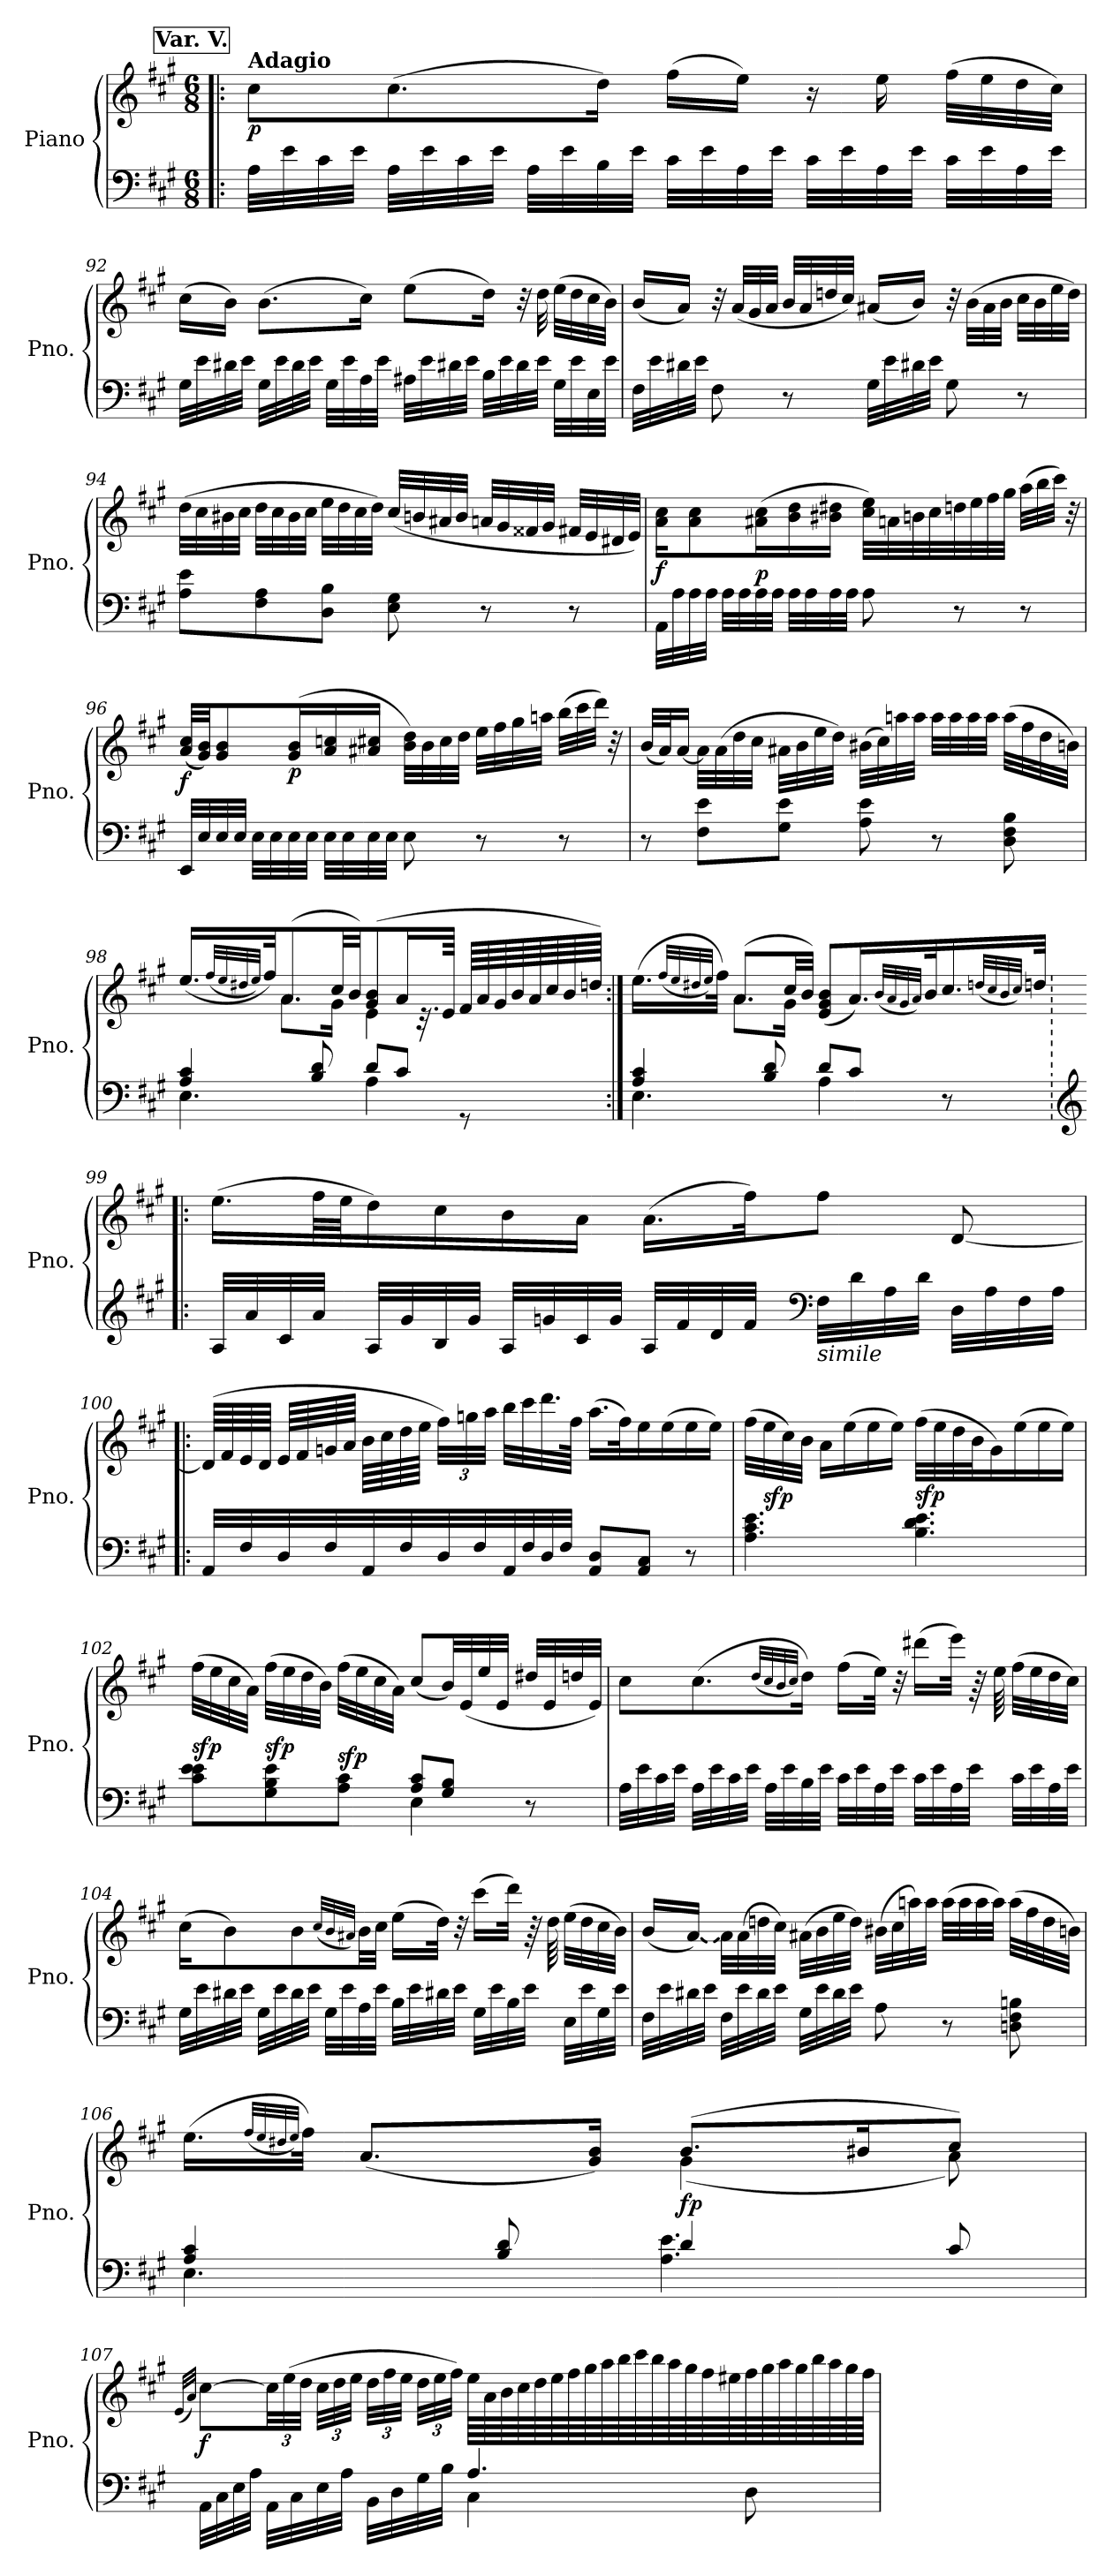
**kern	**kern	**dynam
*part1	*part1	*part1
*staff2	*staff1	*staff1/2
*I"Piano	*	*
*I'Pno.	*	*
!!LO:PB:g=z
*clefF4	*clefG2	*
*k[f#c#g#]	*k[f#c#g#]	*
*M6/8	*M6/8	*
*MM30	*MM30	*
!!LO:REH:place=s1:a:B:fs=14:t=Var. V.
=91!|:	=91!|:	=91!|:
!	!LO:TX:a:B:t=Adagio	!
!	!	!LO:DY:b
32A\LLL	8cc#\L	p
32e\	.	.
32c#\	.	.
32e\JJJ	.	.
32A\LLL	(>8.cc#\	.
32e\	.	.
32c#\	.	.
32e\JJJ	.	.
32A\LLL	.	.
32e\	.	.
32B\	16dd\Jk)	.
32e\JJJ	.	.
32c#\LLL	(>16ff#\LL	.
32e\	.	.
32A\	16ee\JJ)	.
32e\JJJ	.	.
32c#\LLL	16r	.
32e\	.	.
32A\	16ee\	.
32e\JJJ	.	.
32c#\LLL	(>32ff#\LLL	.
32e\	32ee\	.
32A\	32dd\	.
32e\JJJ	32cc#\JJJ)	.
!!LO:LB:g=z
=92	=92	=92
32G#\LLL	(>16cc#\LL	.
32e\	.	.
32d#X\	16b\JJ)	.
32e\JJJ	.	.
32G#\LLL	(>8.b\L	.
32e\	.	.
32d#\	.	.
32e\JJJ	.	.
32G#\LLL	.	.
32e\	.	.
32A\	16cc#\Jk)	.
32e\JJJ	.	.
32A#X\LLL	(>8ee\L	.
32e\	.	.
32d#X\	.	.
32e\JJJ	.	.
32B\LLL	16dd\Jk)	.
32e\	.	.
32d#\	32r	.
32e\JJJ	32dd\	.
32G#\LLL	(>32ee\LLL	.
32e\	32dd\	.
32E\	32cc#\	.
32e\JJJ	32b\JJJ)	.
!!LO:LB:g=z
=93	=93	=93
32F#\LLL	(<16b/LL	.
32e\	.	.
32d#X\	16a/JJ)	.
32e\JJJ	.	.
8F#\	32r	.
.	(<32a/LLL	.
.	32g#/	.
.	32a/JJJ	.
8r	32b/LLL	.
.	32a/	.
.	32ddn/	.
.	32cc#/JJJ)	.
32G#\LLL	(<16a#X/LL	.
32e\	.	.
32d#X\	16b/JJ)	.
32e\JJJ	.	.
8G#\	32r	.
.	(>32b\LLL	.
.	32a#\	.
.	32b\JJJ	.
8r	32cc#\LLL	.
.	32b\	.
.	32ee\	.
.	32dd\JJJ)	.
!!LO:LB:g=z
=94	=94	=94
8A\ 8e\L	(>32dd\LLL	.
.	32cc#\	.
.	32b#X\	.
.	32cc#\JJJ	.
8F#\ 8A\	32dd\LLL	.
.	32cc#\	.
.	32b#\	.
.	32cc#\JJJ	.
8D\ 8B\J	32ee\LLL	.
.	32dd\	.
.	32cc#\	.
.	32dd\JJJ)	.
8E\ 8G#\	(<32cc#/LLL	.
.	32bn/	.
.	32a#X/	.
.	32b/JJJ	.
8r	32an/LLL	.
.	32g#/	.
.	32f##X/	.
.	32g#/JJJ	.
8r	32f#X/LLL	.
.	32e/	.
.	32d#X/	.
.	32e/JJJ)	.
!!LO:PB:g=z
=95	=95	=95
!	!	!LO:DY:b
32AA\LLL	16a\ 16cc#\KL	f
32A\	.	.
32A\	8a\ 8cc#\	.
32A\JJJ	.	.
32A\LLL	.	.
32A\	.	.
!	!	!LO:DY:a=2
32A\	(>16a#X\ 16cc#\L	p
32A\JJJ	.	.
32A\LLL	16b\ 16dd\	.
32A\	.	.
32A\	16b#X\ 16dd#X\JJ	.
32A\JJJ	.	.
8A\	32cc#\ 32ee\LLL)	.
.	32an\	.
.	32bn\	.
.	32cc#\	.
8r	32ddn\	.
.	32ee\	.
.	32ff#\	.
.	32gg#\JJJ	.
8r	(>32aa\LLL	.
.	32bb\	.
.	32ccc#\JJJ)	.
.	32r	.
!!LO:LB:g=z
=96	=96	=96
!	!	!LO:DY:b
32EE/LLL	(<32a/ 32cc#/LLL	f
32E/	32g#/ 32b/JJ)	.
32E/	8g#/ 8b/	.
32E/JJJ	.	.
32E\LLL	.	.
32E\	.	.
!	!	!LO:DY:b
32E\	(<16g#/ 16b/L	p
32E\JJJ	.	.
32E\LLL	16a/ 16ccn/	.
32E\	.	.
32E\	16a#X/ 16cc#X/JJ	.
32E\JJJ	.	.
8E\	32b\ 32dd\LLL)	.
.	32b\	.
.	32cc#\	.
.	32dd\JJJ	.
8r	32ee\LLL	.
.	32ff#\	.
.	32gg#\	.
.	32aan\JJJ	.
8r	(>32bb\LLL	.
.	32ccc#\	.
.	32ddd\JJJ)	.
.	32r	.
!!LO:LB:g=z
=97	=97	=97
8r	(<32b/LLL	.
.	32a/J)	.
.	[16a/JJ	.
8F#\ 8e\L	32a\LLL]	.
.	(>32a\	.
.	32dd\	.
.	32cc#\JJJ	.
8G#\ 8e\J	32a#X\LLL	.
.	32b\	.
.	32ee\	.
.	32dd\JJJ)	.
8A\ 8e\	(>32b#X\LLL	.
.	32cc#\)	.
.	32aan\	.
.	32aa\JJJ	.
8r	32aa\LLL	.
.	32aa\	.
.	32aa\	.
.	32aa\JJJ	.
8D\ 8F#\ 8B\	(>32aa\LLL	.
.	32ff#\	.
.	32dd\	.
.	32bn\JJJ)	.
!!LO:LB:g=z
=98	=98	=98
*^	*^	*
4A/ 4c#/	4.E\	(>16.ee\LL	8ryy	.
.	.	(<32qff#/LLL	.	.
.	.	32qee/	.	.
.	.	32qdd#X/	.	.
.	.	32qee/JJJ)	.	.
.	.	32ff#\JJk)	.	.
.	.	(>8.a/L	8.a\L	.
8B/ 8d/	.	.	.	.
.	.	32cc#/LL	16g#\Jk	.
.	.	32b/JJJ)	.	.
8d/L	4A\	(<8g#/ 8b/L	4e\	.
8c#/J	.	16a/	.	.
.	.	32.rc	.	.
.	.	64e/JJkk	.	.
8rGG	8ryy	64f#/LLLL	8ryy	.
.	.	64a/	.	.
.	.	64g#/	.	.
.	.	64b/	.	.
.	.	64a/	.	.
.	.	64cc#/	.	.
.	.	64b/	.	.
.	.	64ddn/JJJJ)	.	.
!!LO:PB:g=z	!!
=98X1:|!	=98X1:|!	=98X1:|!	=98X1:|!	=98X1:|!
4A/ 4c#/	4.E\	(>16.ee\LL	8ryy	.
.	.	(<32qff#/LLL	.	.
.	.	32qee/	.	.
.	.	32qdd#X/	.	.
.	.	32qee/JJJ)	.	.
.	.	32ff#\JJk)	.	.
.	.	(>8.a/L	8.a\L	.
8B/ 8d/	.	.	.	.
.	.	32cc#/LL	16g#\Jk	.
.	.	32b/JJJ)	.	.
8d/L	4A\	(>8e/ 8g#/ 8b/L	4.ryy	.
8c#/J	.	16.a/L)	.	.
.	.	(<32qb/LLL	.	.
.	.	32qa/	.	.
.	.	32qg#/	.	.
.	.	32qa/JJJ)	.	.
.	.	32b/K	.	.
8r	8ryy	16.cc#/	.	.
.	.	(<32qddn/LLL	.	.
.	.	32qcc#/	.	.
.	.	32qb/	.	.
.	.	32qcc#/JJJ)	.	.
.	.	32dd/JJk	.	.
*v	*v	*	*	*
*	*v	*v	*
!!LO:LB:g=z
=99|!:	=99|!:	=99|!:
*clefG2	*	*
32A/LLL	(>16.ee\LL	.
32a/	.	.
32c#/	.	.
32a/JJJ	64ff#\LL	.
.	64ee\JJ	.
32A/LLL	16dd\)	.
32g#/	.	.
32B/	16cc#\	.
32g#/JJJ	.	.
32A/LLL	16b\	.
32gn/	.	.
32c#/	16a\JJ	.
32g/JJJ	.	.
32A/LLL	(>16.a\LL	.
32f#/	.	.
32d/	.	.
32f#/JJJ	32ff#\JK)	.
*clefF4	*	*
!LO:TX:b:i:t=simile	!	!
32F#\LLL	8ff#\J	.
32d\	.	.
32A\	.	.
32d\JJJ	.	.
32D\LLL	[8d/	.
32A\	.	.
32F#\	.	.
32A\JJJ	.	.
!!LO:LB:g=z
=100	=100	=100
32AA/LLL	(>64d/LLLL]	.
.	64f#/	.
32F#/	64e/	.
.	64d/JJJJ	.
32D/	64e/LLLL	.
.	64f#/	.
32F#/	64gn/	.
.	64a/JJJJ	.
32AA/	64b\LLLL	.
.	64cc#\	.
32F#/	64dd\	.
.	64ee\JJJJ	.
*	*Xbrackettup	*
32D/	48ff#\LLL)	.
.	48ggn\	.
32F#/	.	.
.	48aa\JJJ	.
32AA/	32bb\LLL	.
32F#/	32ccc#\	.
32D/	32.ddd\	.
32F#/JJJ	.	.
.	64ff#\JJJk	.
8AA/ 8D/L	(>16.aa\LL	.
.	32ff#\K)	.
8AA/ 8C#/J	16ee\	.
.	(>16ee\	.
8r	16ee\	.
.	16ee\JJ)	.
=101	=101	=101
4.A\ 4.c#\ 4.e\	(>32ff#\LLL	.
!	!	!LO:DY:b
.	32ee\	sfp
.	32cc#\)	.
.	32b\JJJ	.
.	16a\LL	.
.	(>16ee\	.
.	16ee\	.
.	16ee\JJ)	.
!	!	!LO:DY:a=2
4.B\ 4.d\ 4.e\	(>32ff#\LLL	sfp
.	32ee\	.
.	32dd\	.
.	32b\J	.
.	16g#\)	.
.	(>16ee\	.
.	16ee\	.
.	16ee\JJ)	.
!!LO:LB:g=z
=102	=102	=102
*^	*	*
!	!	!	!LO:DY:a=2
8e\ 8c#\ 8e\L	4.ryy	(>32ff#\LLL	sfp
.	.	32ee\	.
.	.	32cc#\	.
.	.	32a\JJJ)	.
!	!	!	!LO:DY:a=2
8G#\ 8B\ 8e\	.	(>32ff#\LLL	sfp
.	.	32ee\	.
.	.	32dd\	.
.	.	32b\JJJ)	.
!	!	!	!LO:DY:a=2
8A\ 8c#\J	.	(>32ff#\LLL	sfp
.	.	32ee\	.
.	.	32cc#\	.
.	.	32a\JJJ)	.
8A/ 8c#/L	4E\	(<8cc#/L	.
8G#/ 8B/J	.	32b/LL)	.
.	.	(<32e/	.
.	.	32ee/	.
.	.	32e/JJJ	.
8r	8ryy	32dd#X/LLL	.
.	.	32e/	.
.	.	32ddn/	.
.	.	32e/JJJ)	.
*v	*v	*	*
!!LO:PB:g=z
=103	=103	=103
32A\LLL	8cc#\L	.
32e\	.	.
32c#\	.	.
32e\JJJ	.	.
32A\LLL	(>8.cc#\	.
32e\	.	.
32c#\	.	.
32e\JJJ	.	.
32A\LLL	.	.
32e\	.	.
.	(<32qdd/LLL	.
.	32qcc#/	.
.	32qb/	.
.	32qcc#/JJJ)	.
32B\	16dd\Jk)	.
32e\JJJ	.	.
32c#\LLL	(>16ff#\LL	.
32e\	.	.
32A\	32ee\JJk)	.
32e\JJJ	32r	.
32c#\LLL	(>16ddd#X\LL	.
32e\	.	.
32A\	32eee\JJk)	.
32e\JJJ	64r	.
.	64ee\	.
32c#\LLL	(>32ff#\LLL	.
32e\	32ee\	.
32A\	32dd\	.
32e\JJJ	32cc#\JJJ)	.
!!LO:LB:g=z
=104	=104	=104
32G#\LLL	(>16cc#\KL	.
32e\	.	.
32d#X\	8b\)	.
32e\JJJ	.	.
32G#\LLL	.	.
32e\	.	.
32d#\	8b\	.
32e\JJJ	.	.
32G#\LLL	.	.
32e\	.	.
.	(<32qcc#/LLL	.
.	32qb/	.
.	32qa#X/JJJ)	.
32A\	32b\LL	.
32e\JJJ	32cc#\JJJ	.
32B\LLL	(>16ee\LL	.
32e\	.	.
32d#X\	32dd\JJk)	.
32e\JJJ	32r	.
32G#\LLL	(>16ccc#\LL	.
32e\	.	.
32B\	32ddd\JJk)	.
32e\JJJ	64r	.
.	64dd\	.
32E\LLL	(>32ee\LLL	.
32e\	32dd\	.
32G#\	32cc#\	.
32e\JJJ	32b\JJJ)	.
!!LO:LB:g=z
=105	=105	=105
32F#\LLL	(<16b/LL	.
32e\	.	.
!	!LO:T:dash	!
32d#X\	[16a/JJ)	.
32e\JJJ	.	.
32F#\LLL	32a\LLL]	.
32e\	(>32a\	.
32d#\	32ddn\	.
32e\JJJ	32cc#\JJJ)	.
32G#\LLL	(>32a#X\LLL	.
32e\	32b\	.
32d#\	32ee\	.
32e\JJJ	32dd\JJJ)	.
8A\	(>32b#X\LLL	.
.	32cc#\	.
.	32aan\)	.
.	32aa\JJJ	.
8r	(>32aa\LLL	.
.	32aa\	.
.	32aa\	.
.	32aa\JJJ)	.
8Dn\ 8F#\ 8Bn\	(>32aa\LLL	.
.	32ff#\	.
.	32dd\	.
.	32bn\JJJ)	.
!!LO:LB:g=z
=106	=106	=106
*^	*^	*
4A/ 4c#/	4.E\	(>16.ee\LL	4.ryy	.
.	.	(<32qff#/LLL	.	.
.	.	32qee/	.	.
.	.	32qdd#X/	.	.
.	.	32qee/JJJ)	.	.
.	.	32ff#\JJk)	.	.
.	.	(>8.a/L	.	.
8B/ 8d/	.	.	.	.
.	.	16b/ 16g#/Jk)	.	.
!	!	!	!	!LO:DY:b
4d/	4.A\ 4.e\	(>8.b/L	(<4g#\	fp
.	.	16b#X/K	.	.
8c#/	.	8cc#/J)	8a\)	.
*	*	*v	*v	*
!!LO:PB:g=z
=107	=107	=107	=107
.	.	(>32qe/LLL	.
.	.	32qa/JJJ)	.
!	!	!	!LO:DY:b
32AA\LLL	4.ryy	[8cc#\L	f
32C#\	.	.	.
32E\	.	.	.
32A\JJJ	.	.	.
32AA\LLL	.	48cc#\LL]	.
.	.	(>48ee\	.
32C#\	.	.	.
.	.	48dd\JJJ	.
32E\	.	48cc#\LLL	.
.	.	48dd\	.
32A\JJJ	.	.	.
.	.	48ee\JJJ	.
32BB\LLL	.	48dd\LLL	.
.	.	48ff#\	.
32D\	.	.	.
.	.	48ee\JJJ	.
32G#\	.	48dd\LLL	.
.	.	48ee\	.
32B\JJJ	.	.	.
.	.	48ff#\JJJ)	.
4.A/	4C#\	64ee\LLLL	.
.	.	64a\	.
.	.	64b\	.
.	.	64cc#\	.
.	.	64dd\	.
.	.	64ee\	.
.	.	64ff#\	.
.	.	64gg#\	.
.	.	64aa\	.
.	.	64bb\	.
.	.	64ccc#\	.
.	.	64bb\	.
.	.	64aa\	.
.	.	64gg#\	.
.	.	64ff#\	.
.	.	64ee#X\	.
.	8D\	64ff#\	.
.	.	64gg#\	.
.	.	64aa\	.
.	.	64gg#\	.
.	.	64bb\	.
.	.	64aa\	.
.	.	64gg#\	.
.	.	64ff#\JJJJ	.
*v	*v	*	*
=	=	=
*-	*-	*-
